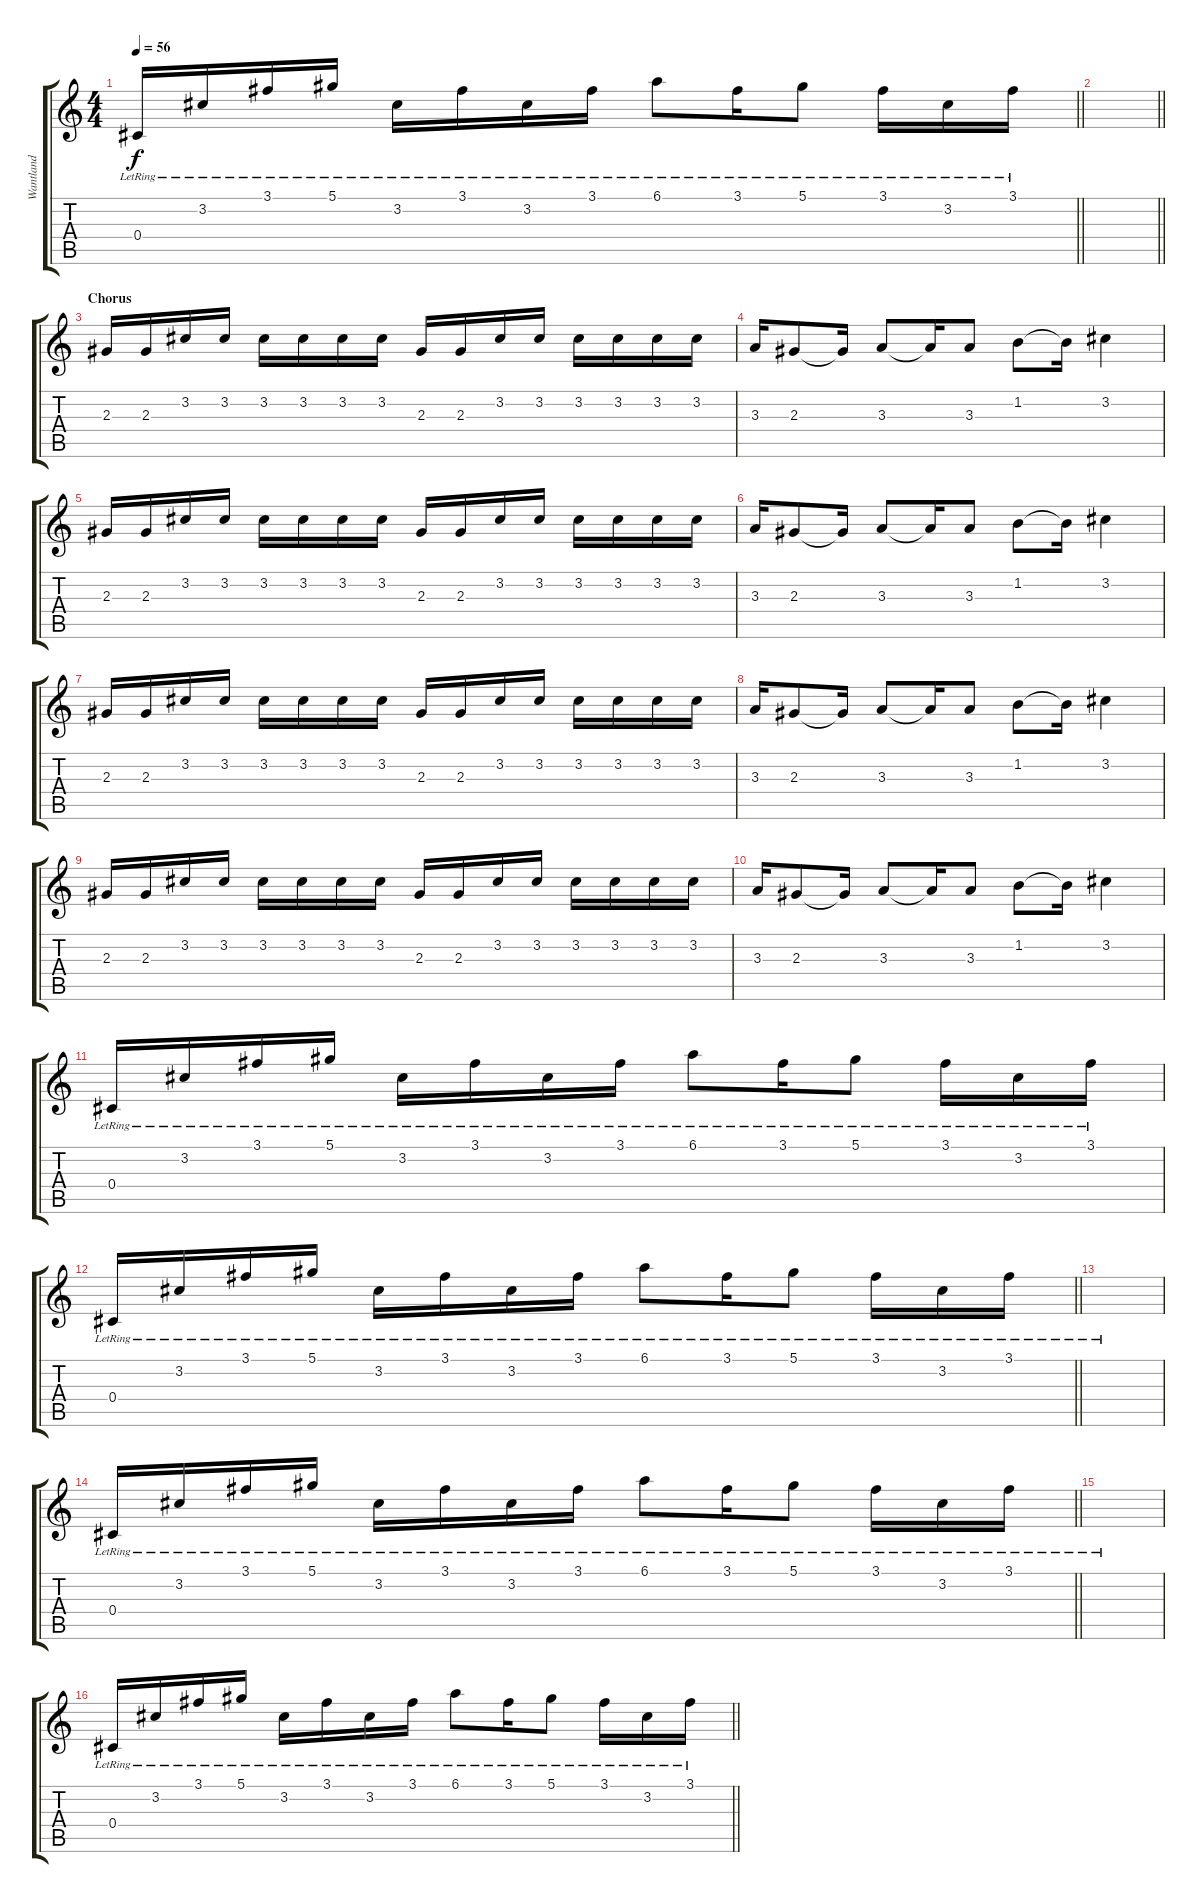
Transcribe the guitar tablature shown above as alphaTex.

\track ("Wantland" "Wantland") {instrument electricguitarclean}
\staff {score tabs}
\tuning (Eb4 Bb3 Gb3 Db3 Ab2 Db2) {hide}
\ts (4 4)
\tempo 56
\clef g2
\barLineRight lightlight
\ks c
0.4{lr}.16{dy f} 3.2{lr}.16 3.1{lr}.16 5.1{lr}.16 3.2{lr}.16 3.1{lr}.16 3.2{lr}.16 3.1{lr}.16 6.1{lr}.8 3.1{lr}.16 5.1{lr}.8 3.1{lr}.16 3.2{lr}.16 3.1{lr}.16 |
\barLineRight lightlight
|
\section ("" "Chorus")
2.3.16{volume 13 balance 8 instrument electricguitarclean} 2.3.16 3.2.16 3.2.16 3.2.16 3.2.16 3.2.16 3.2.16 2.3.16 2.3.16 3.2.16 3.2.16 3.2.16 3.2.16 3.2.16 3.2.16 |
3.3.16 2.3.8 2.3{t}.16 3.3.8 3.3{t}.16 3.3.8 1.2.8 1.2{t}.16 3.2.4 |
2.3.16 2.3.16 3.2.16 3.2.16 3.2.16 3.2.16 3.2.16 3.2.16 2.3.16 2.3.16 3.2.16 3.2.16 3.2.16 3.2.16 3.2.16 3.2.16 |
3.3.16 2.3.8 2.3{t}.16 3.3.8 3.3{t}.16 3.3.8 1.2.8 1.2{t}.16 3.2.4 |
2.3.16 2.3.16 3.2.16 3.2.16 3.2.16 3.2.16 3.2.16 3.2.16 2.3.16 2.3.16 3.2.16 3.2.16 3.2.16 3.2.16 3.2.16 3.2.16 |
3.3.16 2.3.8 2.3{t}.16 3.3.8 3.3{t}.16 3.3.8 1.2.8 1.2{t}.16 3.2.4 |
2.3.16 2.3.16 3.2.16 3.2.16 3.2.16 3.2.16 3.2.16 3.2.16 2.3.16 2.3.16 3.2.16 3.2.16 3.2.16 3.2.16 3.2.16 3.2.16 |
3.3.16 2.3.8 2.3{t}.16 3.3.8 3.3{t}.16 3.3.8 1.2.8 1.2{t}.16 3.2.4 |
0.4{lr}.16{instrument electricguitarclean} 3.2{lr}.16 3.1{lr}.16 5.1{lr}.16 3.2{lr}.16 3.1{lr}.16 3.2{lr}.16 3.1{lr}.16 6.1{lr}.8 3.1{lr}.16 5.1{lr}.8 3.1{lr}.16 3.2{lr}.16 3.1{lr}.16 |
\barLineRight lightlight
0.4{lr}.16 3.2{lr}.16 3.1{lr}.16 5.1{lr}.16 3.2{lr}.16 3.1{lr}.16 3.2{lr}.16 3.1{lr}.16 6.1{lr}.8 3.1{lr}.16 5.1{lr}.8 3.1{lr}.16 3.2{lr}.16 3.1{lr}.16 |
|
\barLineRight lightlight
0.4{lr}.16 3.2{lr}.16 3.1{lr}.16 5.1{lr}.16 3.2{lr}.16 3.1{lr}.16 3.2{lr}.16 3.1{lr}.16 6.1{lr}.8 3.1{lr}.16 5.1{lr}.8 3.1{lr}.16 3.2{lr}.16 3.1{lr}.16 |
|
\barLineRight lightlight
0.4{lr}.16 3.2{lr}.16 3.1{lr}.16 5.1{lr}.16 3.2{lr}.16 3.1{lr}.16 3.2{lr}.16 3.1{lr}.16 6.1{lr}.8 3.1{lr}.16 5.1{lr}.8 3.1{lr}.16 3.2{lr}.16 3.1{lr}.16
